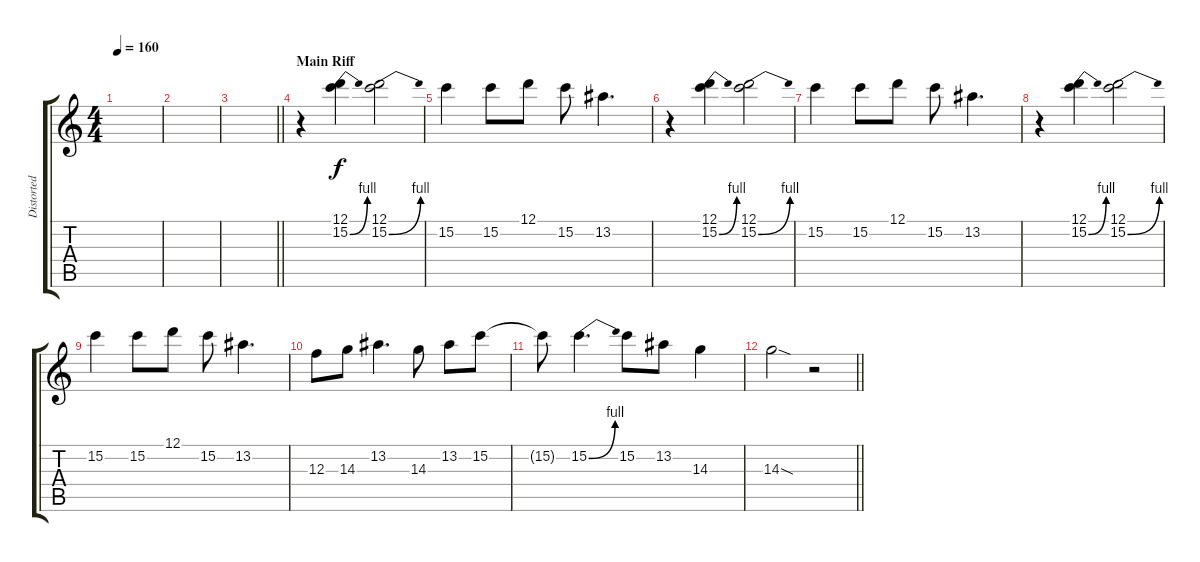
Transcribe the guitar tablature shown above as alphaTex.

\track ("Distorted Lead" "Distorted ") {instrument overdrivenguitar}
\staff {score tabs}
\tuning (D4 A3 F3 C3 G2 D2) {hide}
\ts (4 4)
\tempo 160
\clef g2
\ks c
|
|
\barLineRight lightlight
|
\section ("" "Main Riff")
r.4 (12.1 15.2{be (bend 0 0 60 4)}).4 (12.1 15.2{be (bend 0 0 60 4)}).2 |
15.2.4 15.2.8 12.1.8 15.2.8 13.2.4{d} |
r.4 (12.1 15.2{be (bend 0 0 60 4)}).4 (12.1 15.2{be (bend 0 0 60 4)}).2 |
15.2.4 15.2.8 12.1.8 15.2.8 13.2.4{d} |
r.4 (12.1 15.2{be (bend 0 0 60 4)}).4 (12.1 15.2{be (bend 0 0 60 4)}).2 |
15.2.4 15.2.8 12.1.8 15.2.8 13.2.4{d} |
12.3.8 14.3.8 13.2.4{d} 14.3.8 13.2.8 15.2.8 |
15.2{t}.8 15.2{be (bend 0 0 60 4)}.4{d} 15.2.8 13.2.8 14.3.4 |
\barLineRight lightlight
14.3{sod}.2 r.2
